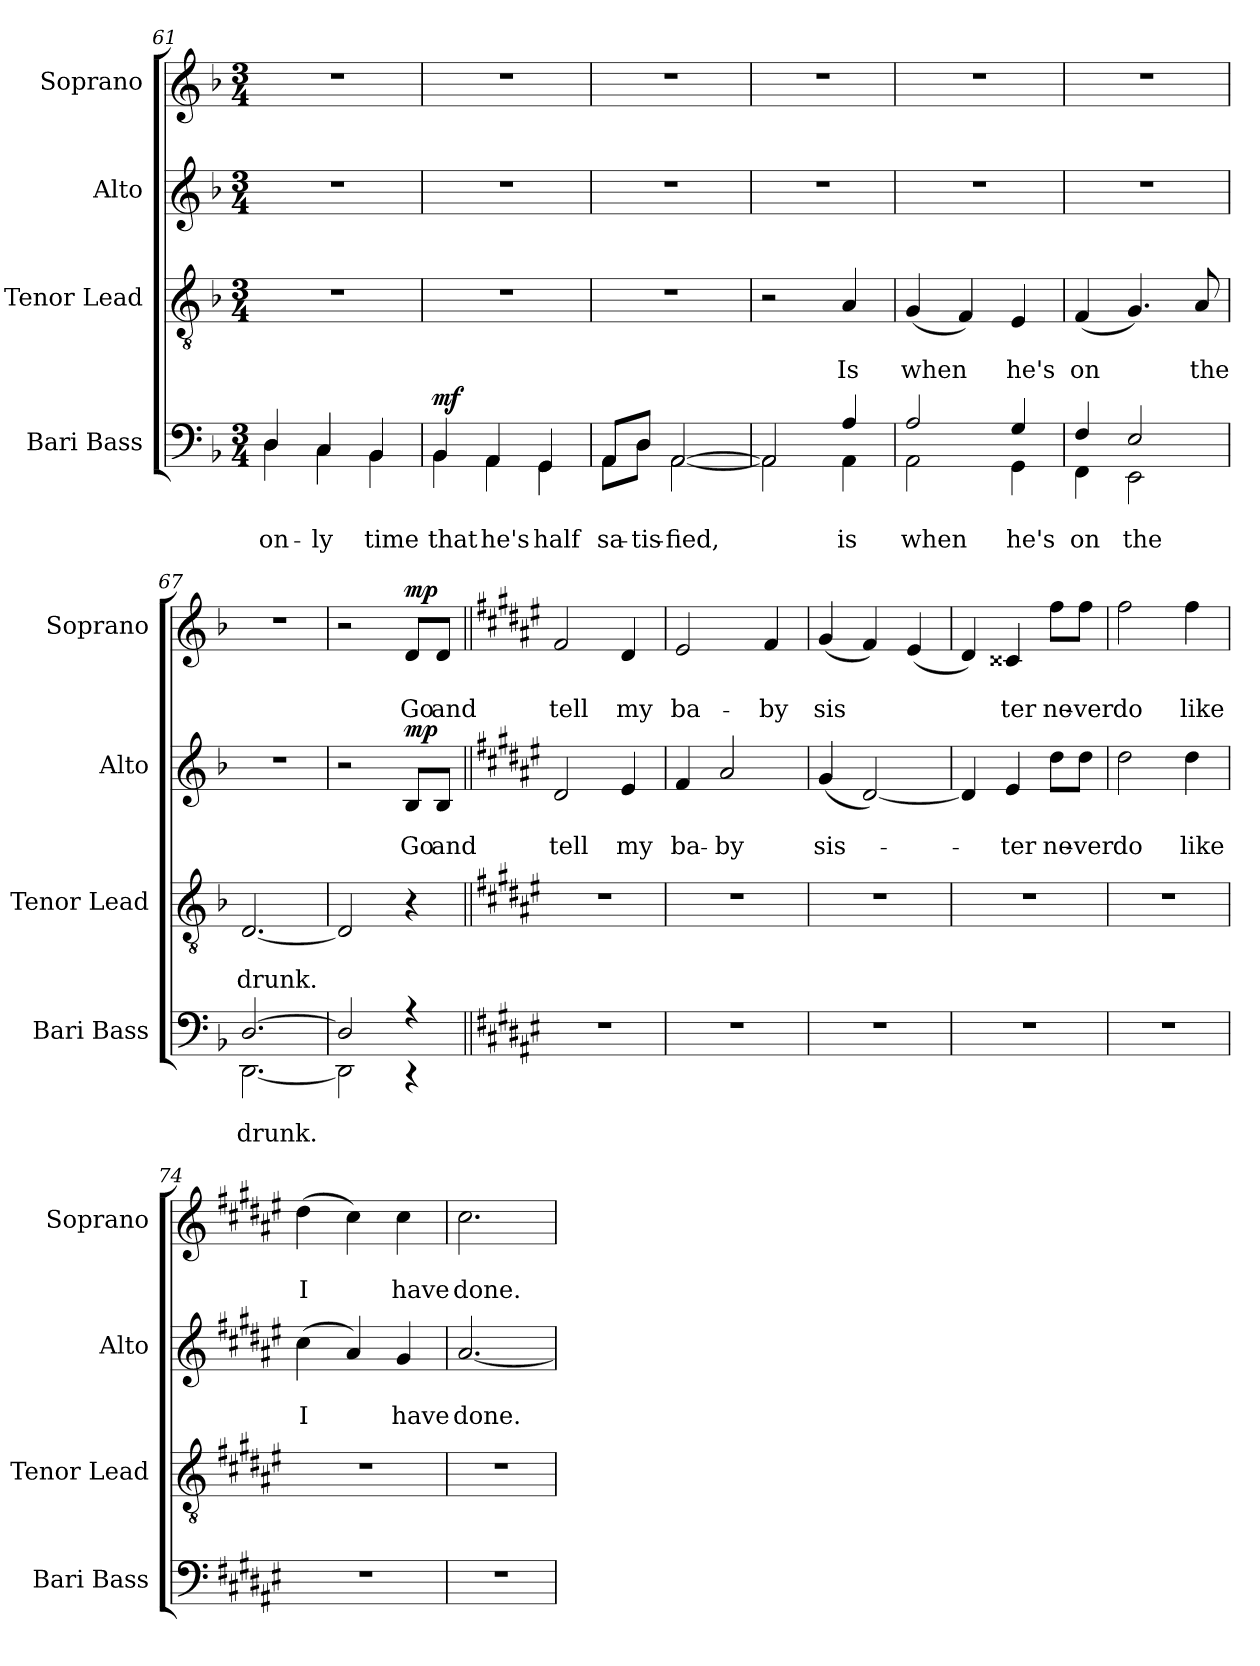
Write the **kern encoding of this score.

**kern	**text	**text	**dynam	**kern	**text	**text	**kern	**text	**text	**dynam	**kern	**text	**text	**dynam
*part4	*part4	*part4	*part4	*part3	*part3	*part3	*part2	*part2	*part2	*part2	*part1	*part1	*part1	*part1
*staff4	*staff4	*staff4	*staff4	*staff3	*staff3	*staff3	*staff2	*staff2	*staff2	*staff2	*staff1	*staff1	*staff1	*staff1
*I"Bari Bass	*	*	*	*I"Tenor Lead	*	*	*I"Alto	*	*	*	*I"Soprano	*	*	*
*I'Bari Bass	*	*	*	*I'Tenor  Lead	*	*	*I'Alto	*	*	*	*I'Soprano	*	*	*
*clefF4	*	*	*	*clefGv2	*	*	*clefG2	*	*	*	*clefG2	*	*	*
*k[b-]	*	*	*	*k[b-]	*	*	*k[b-]	*	*	*	*k[b-]	*	*	*
*M3/4	*	*	*	*M3/4	*	*	*M3/4	*	*	*	*M3/4	*	*	*
=61	=61	=61	=61	=61	=61	=61	=61	=61	=61	=61	=61	=61	=61	=61
*^	*	*	*	*	*	*	*	*	*	*	*	*	*	*
4D/	4D\	.	on-	.	2.r	.	.	2.r	.	.	.	2.r	.	.	.
4C/	4C\	.	-ly	.	.	.	.	.	.	.	.	.	.	.	.
4BB-/	4BB-\	.	time	.	.	.	.	.	.	.	.	.	.	.	.
=62	=62	=62	=62	=62	=62	=62	=62	=62	=62	=62	=62	=62	=62	=62	=62
!	!	!	!	!LO:DY:a	!	!	!	!	!	!	!	!	!	!	!
4BB-/	4BB-\	.	that	mf	2.r	.	.	2.r	.	.	.	2.r	.	.	.
4AA/	4AA\	.	he's	.	.	.	.	.	.	.	.	.	.	.	.
4GG/	4GG\	.	half	.	.	.	.	.	.	.	.	.	.	.	.
=63	=63	=63	=63	=63	=63	=63	=63	=63	=63	=63	=63	=63	=63	=63	=63
8AA/L	8AA\L	.	sa-	.	2.r	.	.	2.r	.	.	.	2.r	.	.	.
8D/J	8D\J	.	-tis-	.	.	.	.	.	.	.	.	.	.	.	.
[2AA/	[2AA\	.	-fied,	.	.	.	.	.	.	.	.	.	.	.	.
=64	=64	=64	=64	=64	=64	=64	=64	=64	=64	=64	=64	=64	=64	=64	=64
2AA/]	2AA\]	.	.	.	2r	.	.	2.r	.	.	.	2.r	.	.	.
4A/	4AA\	.	is	.	4A/	.	Is	.	.	.	.	.	.	.	.
!!LO:LB:g=z
=65	=65	=65	=65	=65	=65	=65	=65	=65	=65	=65	=65	=65	=65	=65	=65
2A/	2AA\	.	when	.	(4G/	.	when	2.r	.	.	.	2.r	.	.	.
.	.	.	.	.	4F/)	.	.	.	.	.	.	.	.	.	.
4G/	4GG\	.	he's	.	4E/	.	he's	.	.	.	.	.	.	.	.
=66	=66	=66	=66	=66	=66	=66	=66	=66	=66	=66	=66	=66	=66	=66	=66
4F/	4FF\	.	on	.	(4F/	.	on	2.r	.	.	.	2.r	.	.	.
2E/	2EE\	.	the	.	4.G/)	.	.	.	.	.	.	.	.	.	.
.	.	.	.	.	8A/	.	the	.	.	.	.	.	.	.	.
=67	=67	=67	=67	=67	=67	=67	=67	=67	=67	=67	=67	=67	=67	=67	=67
[2.D/	[2.DD\	.	drunk.	.	[2.D/	.	drunk.	2.r	.	.	.	2.r	.	.	.
=68	=68	=68	=68	=68	=68	=68	=68	=68	=68	=68	=68	=68	=68	=68	=68
2D/]	2DD\]	.	.	.	2D/]	.	.	2r	.	.	.	2r	.	.	.
!	!	!	!	!	!	!	!	!	!	!	!LO:DY:a	!	!	!	!LO:DY:a
4r	4r	.	.	.	4r	.	.	8B-/L	.	Go	mp	8d/L	.	Go	mp
.	.	.	.	.	.	.	.	8B-/J	.	and	.	8d/J	.	and	.
*v	*v	*	*	*	*	*	*	*	*	*	*	*	*	*	*
=69||	=69||	=69||	=69||	=69||	=69||	=69||	=69||	=69||	=69||	=69||	=69||	=69||	=69||	=69||
*k[f#c#g#d#a#e#]	*	*	*	*k[f#c#g#d#a#e#]	*	*	*k[f#c#g#d#a#e#]	*	*	*	*k[f#c#g#d#a#e#]	*	*	*
2.r	.	.	.	2.r	.	.	2d#/	.	tell	.	2f#/	.	tell	.
.	.	.	.	.	.	.	4e#/	.	my	.	4d#/	.	my	.
=70	=70	=70	=70	=70	=70	=70	=70	=70	=70	=70	=70	=70	=70	=70
2.r	.	.	.	2.r	.	.	4f#/	.	ba-	.	2e#/	.	ba-	.
.	.	.	.	.	.	.	2a#/	.	-by	.	.	.	.	.
.	.	.	.	.	.	.	.	.	.	.	4f#/	.	-by	.
=71	=71	=71	=71	=71	=71	=71	=71	=71	=71	=71	=71	=71	=71	=71
2.r	.	.	.	2.r	.	.	(4g#/	.	-sis-	.	(4g#/	.	-sis	.
.	.	.	.	.	.	.	[2d#/)	.	.	.	4f#/)	.	.	.
.	.	.	.	.	.	.	.	.	.	.	(4e#/	.	.	.
=72	=72	=72	=72	=72	=72	=72	=72	=72	=72	=72	=72	=72	=72	=72
2.r	.	.	.	2.r	.	.	4d#/]	.	.	.	4d#/)	.	.	.
.	.	.	.	.	.	.	4e#/	.	ter	.	4c##X/	.	ter	.
.	.	.	.	.	.	.	8dd#\L	.	ne-	.	8ff#\L	.	ne-	.
.	.	.	.	.	.	.	8dd#\J	.	-ver	.	8ff#\J	.	-ver	.
=73	=73	=73	=73	=73	=73	=73	=73	=73	=73	=73	=73	=73	=73	=73
2.r	.	.	.	2.r	.	.	2dd#\	.	do	.	2ff#\	.	do	.
.	.	.	.	.	.	.	4dd#\	.	like	.	4ff#\	.	like	.
=74	=74	=74	=74	=74	=74	=74	=74	=74	=74	=74	=74	=74	=74	=74
2.r	.	.	.	2.r	.	.	(4cc#\	.	I	.	(4dd#\	.	I	.
.	.	.	.	.	.	.	4a#/)	.	.	.	4cc#\)	.	.	.
.	.	.	.	.	.	.	4g#/	.	have	.	4cc#\	.	have	.
=75	=75	=75	=75	=75	=75	=75	=75	=75	=75	=75	=75	=75	=75	=75
2.r	.	.	.	2.r	.	.	[2.a#/	.	done.	.	2.cc#\	.	done.	.
=	=	=	=	=	=	=	=	=	=	=	=	=	=	=
*-	*-	*-	*-	*-	*-	*-	*-	*-	*-	*-	*-	*-	*-	*-
